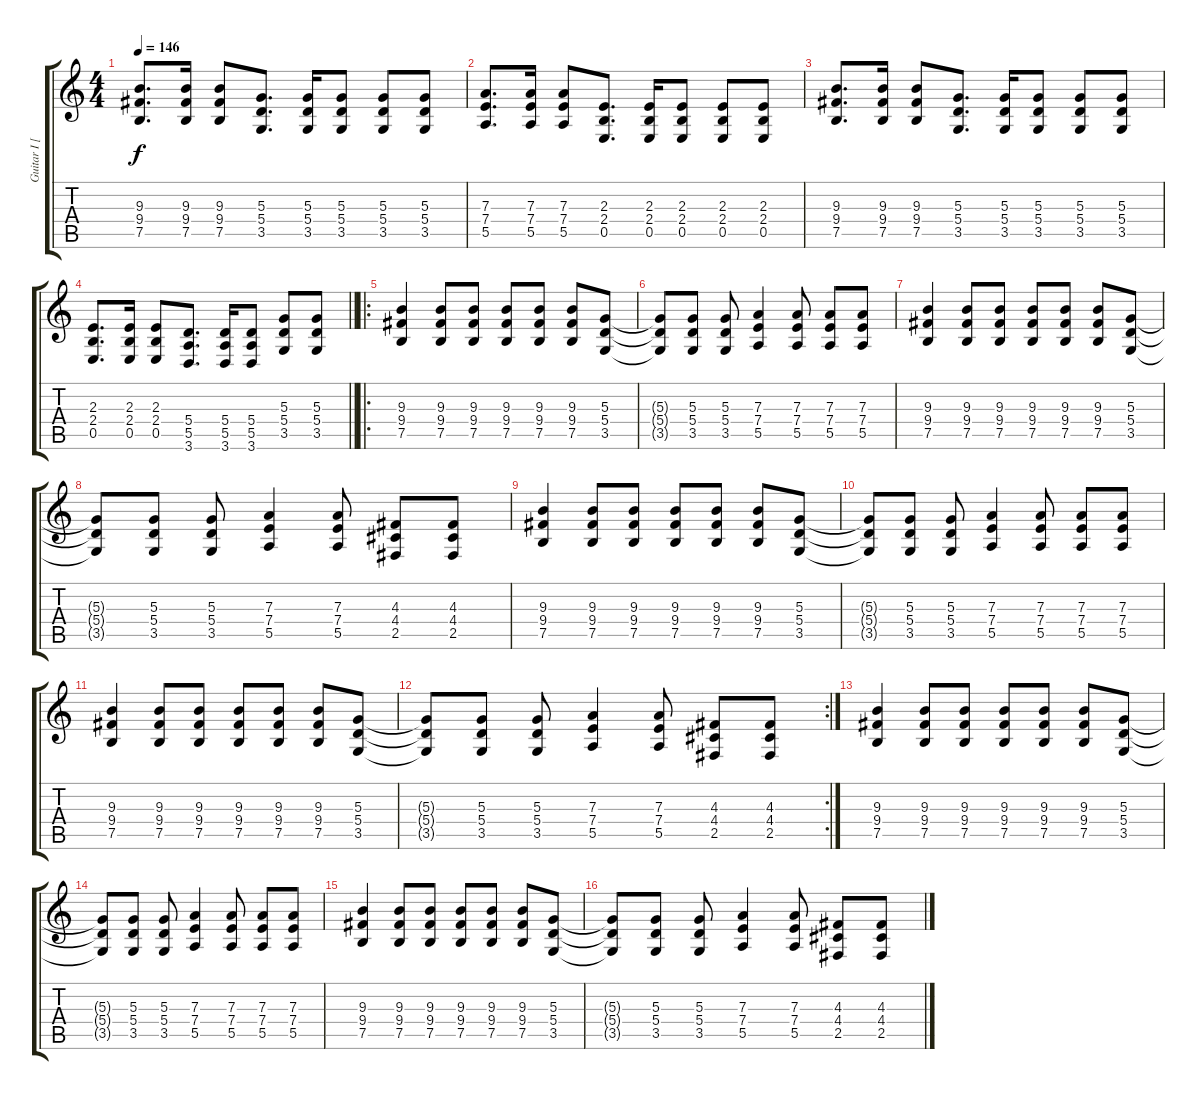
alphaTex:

\track ("Guitar I [Jussi]" "Guitar I [") {instrument distortionguitar}
\staff {score tabs}
\tuning (B3 Gb3 D3 A2 E2 B1) {hide}
\ts (4 4)
\tempo 146
\clef g2
\ks c
(9.3 9.4 7.5).8{d dy f} (9.3 9.4 7.5).16 (9.3 9.4 7.5).8 (5.3 5.4 3.5).8{d} (5.3 5.4 3.5).16 (5.3 5.4 3.5).8 (5.3 5.4 3.5).8 (5.3 5.4 3.5).8 |
(7.3 7.4 5.5).8{d} (7.3 7.4 5.5).16 (7.3 7.4 5.5).8 (2.3 2.4 0.5).8{d} (2.3 2.4 0.5).16 (2.3 2.4 0.5).8 (2.3 2.4 0.5).8 (2.3 2.4 0.5).8 |
(9.3 9.4 7.5).8{d} (9.3 9.4 7.5).16 (9.3 9.4 7.5).8 (5.3 5.4 3.5).8{d} (5.3 5.4 3.5).16 (5.3 5.4 3.5).8 (5.3 5.4 3.5).8 (5.3 5.4 3.5).8 |
\barLineRight lightlight
(2.3 2.4 0.5).8{d} (2.3 2.4 0.5).16 (2.3 2.4 0.5).8 (5.4 5.5 3.6).8{d} (5.4 5.5 3.6).16 (5.4 5.5 3.6).8 (5.3 5.4 3.5).8 (5.3 5.4 3.5).8 |
\ro
(9.3 9.4 7.5).4 (9.3 9.4 7.5).8 (9.3 9.4 7.5).8 (9.3 9.4 7.5).8 (9.3 9.4 7.5).8 (9.3 9.4 7.5).8 (5.3 5.4 3.5).8 |
(5.3{t} 5.4{t} 3.5{t}).8 (5.3 5.4 3.5).8 (5.3 5.4 3.5).8 (7.3 7.4 5.5).4 (7.3 7.4 5.5).8 (7.3 7.4 5.5).8 (7.3 7.4 5.5).8 |
(9.3 9.4 7.5).4 (9.3 9.4 7.5).8 (9.3 9.4 7.5).8 (9.3 9.4 7.5).8 (9.3 9.4 7.5).8 (9.3 9.4 7.5).8 (5.3 5.4 3.5).8 |
(5.3{t} 5.4{t} 3.5{t}).8 (5.3 5.4 3.5).8 (5.3 5.4 3.5).8 (7.3 7.4 5.5).4 (7.3 7.4 5.5).8 (4.3 4.4 2.5).8 (4.3 4.4 2.5).8 |
(9.3 9.4 7.5).4 (9.3 9.4 7.5).8 (9.3 9.4 7.5).8 (9.3 9.4 7.5).8 (9.3 9.4 7.5).8 (9.3 9.4 7.5).8 (5.3 5.4 3.5).8 |
(5.3{t} 5.4{t} 3.5{t}).8 (5.3 5.4 3.5).8 (5.3 5.4 3.5).8 (7.3 7.4 5.5).4 (7.3 7.4 5.5).8 (7.3 7.4 5.5).8 (7.3 7.4 5.5).8 |
(9.3 9.4 7.5).4 (9.3 9.4 7.5).8 (9.3 9.4 7.5).8 (9.3 9.4 7.5).8 (9.3 9.4 7.5).8 (9.3 9.4 7.5).8 (5.3 5.4 3.5).8 |
\rc 2
(5.3{t} 5.4{t} 3.5{t}).8 (5.3 5.4 3.5).8 (5.3 5.4 3.5).8 (7.3 7.4 5.5).4 (7.3 7.4 5.5).8 (4.3 4.4 2.5).8 (4.3 4.4 2.5).8 |
(9.3 9.4 7.5).4 (9.3 9.4 7.5).8 (9.3 9.4 7.5).8 (9.3 9.4 7.5).8 (9.3 9.4 7.5).8 (9.3 9.4 7.5).8 (5.3 5.4 3.5).8 |
(5.3{t} 5.4{t} 3.5{t}).8 (5.3 5.4 3.5).8 (5.3 5.4 3.5).8 (7.3 7.4 5.5).4 (7.3 7.4 5.5).8 (7.3 7.4 5.5).8 (7.3 7.4 5.5).8 |
(9.3 9.4 7.5).4 (9.3 9.4 7.5).8 (9.3 9.4 7.5).8 (9.3 9.4 7.5).8 (9.3 9.4 7.5).8 (9.3 9.4 7.5).8 (5.3 5.4 3.5).8 |
(5.3{t} 5.4{t} 3.5{t}).8 (5.3 5.4 3.5).8 (5.3 5.4 3.5).8 (7.3 7.4 5.5).4 (7.3 7.4 5.5).8 (4.3 4.4 2.5).8 (4.3 4.4 2.5).8
